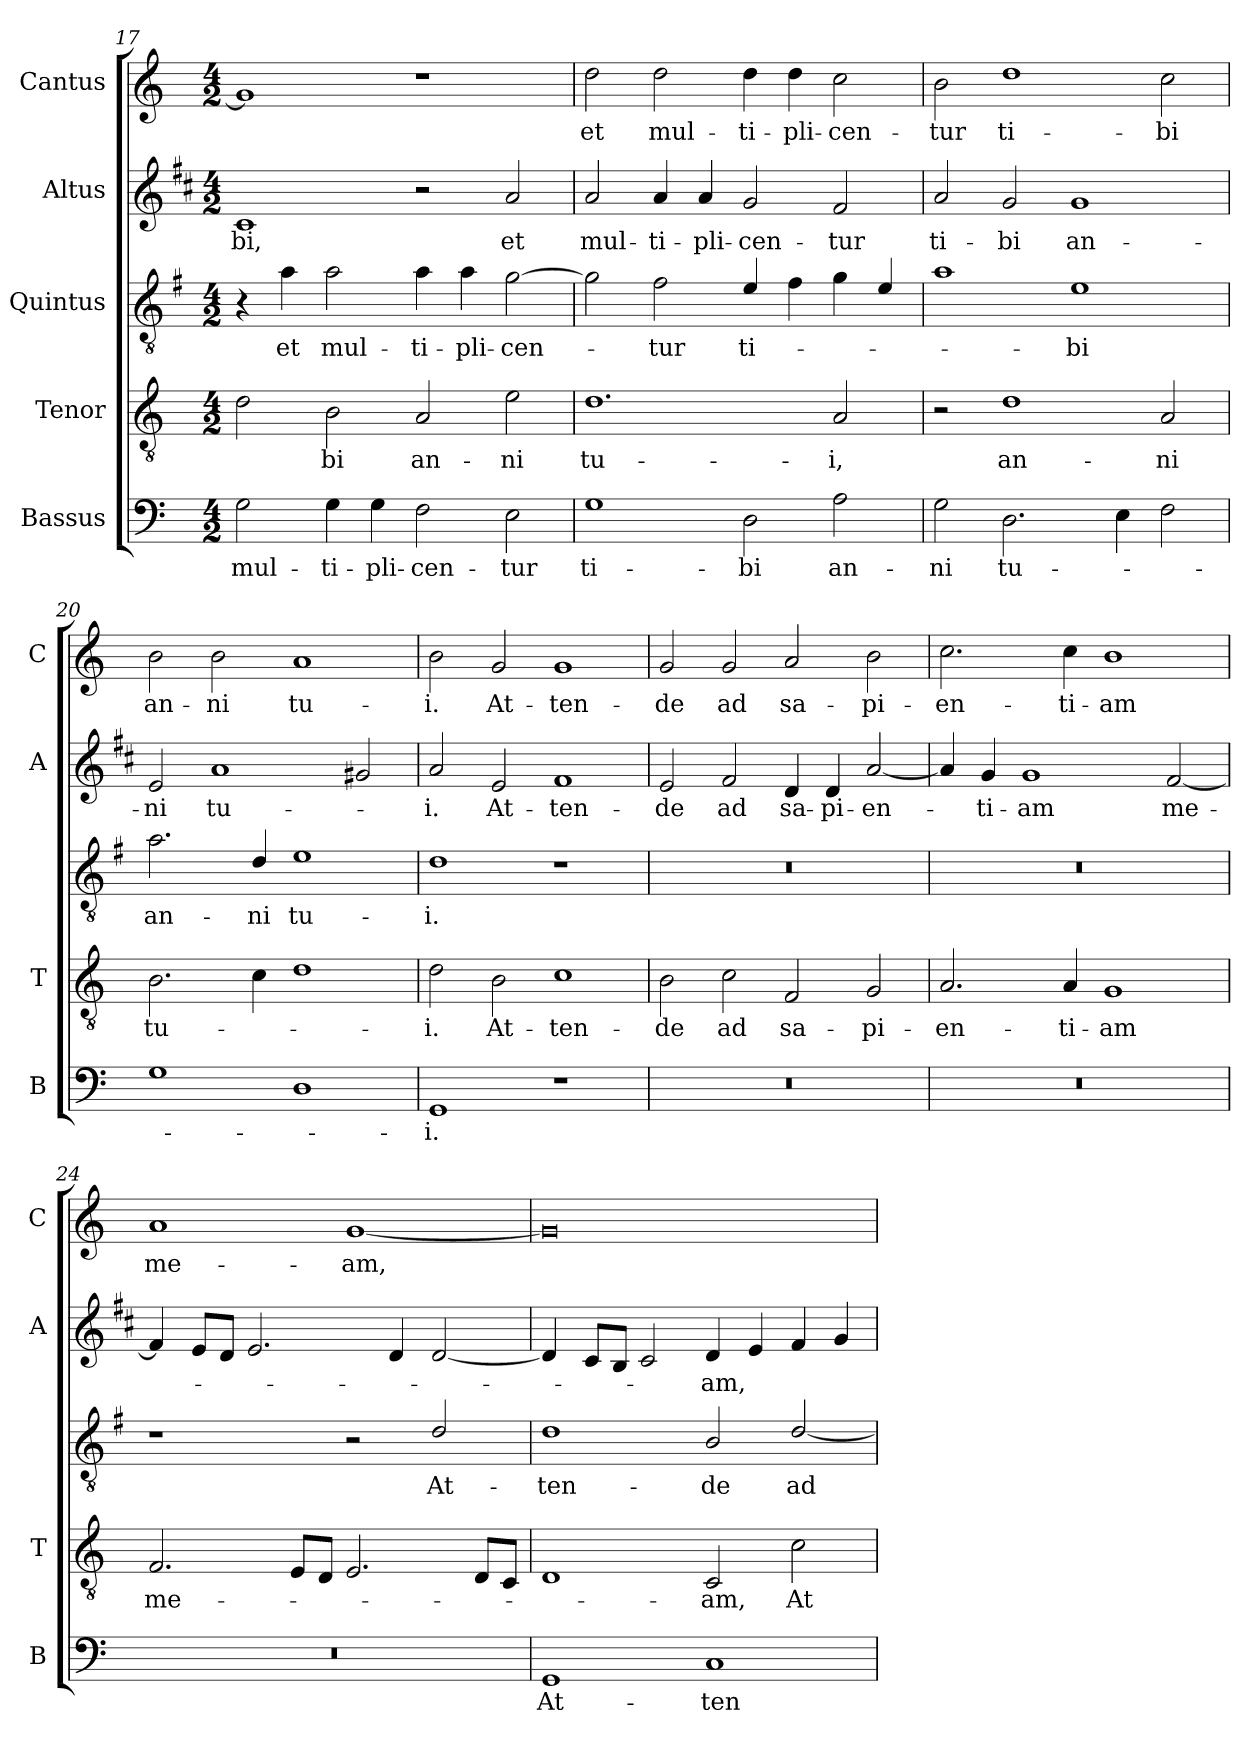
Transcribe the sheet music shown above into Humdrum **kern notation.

**kern	**text	**kern	**text	**kern	**text	**kern	**text	**kern	**text
*part5	*part5	*part4	*part4	*part3	*part3	*part2	*part2	*part1	*part1
*staff5	*staff5	*staff4	*staff4	*staff3	*staff3	*staff2	*staff2	*staff1	*staff1
*I"Bassus	*	*I"Tenor	*	*I"Quintus	*	*I"Altus	*	*I"Cantus	*
*I'B	*	*I'T	*	*	*	*I'A	*	*I'C	*
*clefF4	*	*clefGv2	*	*clefGv2	*	*clefG2	*	*clefG2	*
*	*	*	*	*ITrd4c7	*	*ITrd1c2	*	*	*
*k[]	*	*k[]	*	*k[]	*	*k[]	*	*k[]	*
*C:	*	*C:	*	*C:	*	*C:	*	*C:	*
*M4/2	*	*M4/2	*	*M4/2	*	*M4/2	*	*M4/2	*
=17	=17	=17	=17	=17	=17	=17	=17	=17	=17
!	!LO:LY:b	!	!	!	!	!	!LO:LY:b	!	!
2G\	mul-	2d\	.	4r	.	1B	-bi,	1g]	.
!	!	!	!	!	!LO:LY:b	!	!	!	!
.	.	.	.	4d\	et	.	.	.	.
!	!LO:LY:b	!	!LO:LY:b	!	!LO:LY:b	!	!	!	!
4G\	-ti-	2B\	-bi	2d\	mul-	.	.	.	.
!	!LO:LY:b	!	!	!	!	!	!	!	!
4G\	-pli-	.	.	.	.	.	.	.	.
!	!LO:LY:b	!	!LO:LY:b	!	!LO:LY:b	!	!	!	!
2F\	-cen-	2A/	an-	4d\	-ti-	2r	.	1r	.
!	!	!	!	!	!LO:LY:b	!	!	!	!
.	.	.	.	4d\	-pli-	.	.	.	.
!	!LO:LY:b	!	!LO:LY:b	!	!LO:LY:b	!	!LO:LY:b	!	!
2E\	-tur	2e\	-ni	[2c\	-cen-	2g/	et	.	.
!!LO:PB:g=z
=18	=18	=18	=18	=18	=18	=18	=18	=18	=18
!	!LO:LY:b	!	!LO:LY:b	!	!	!	!LO:LY:b	!	!LO:LY:b
1G	ti-	1.d	tu-	2c\]	.	2g/	mul-	2dd\	et
!	!	!	!	!	!LO:LY:b	!	!LO:LY:b	!	!LO:LY:b
.	.	.	.	2B\	-tur	4g/	-ti-	2dd\	mul-
!	!	!	!	!	!	!	!LO:LY:b	!	!
.	.	.	.	.	.	4g/	-pli-	.	.
!	!LO:LY:b	!	!	!	!LO:LY:b	!	!LO:LY:b	!	!LO:LY:b
2D\	-bi	.	.	4A/	ti-	2f/	-cen-	4dd\	-ti-
!	!	!	!	!	!	!	!	!	!LO:LY:b
.	.	.	.	4B\	.	.	.	4dd\	-pli-
!	!LO:LY:b	!	!LO:LY:b	!	!	!	!LO:LY:b	!	!LO:LY:b
2A\	an-	2A/	-i,	4c\	.	2e/	-tur	2cc\	-cen-
.	.	.	.	4A/	.	.	.	.	.
=19	=19	=19	=19	=19	=19	=19	=19	=19	=19
!	!LO:LY:b	!	!	!	!	!	!LO:LY:b	!	!LO:LY:b
2G\	-ni	2r	.	1d	.	2g/	ti-	2b\	-tur
!	!LO:LY:b	!	!LO:LY:b	!	!	!	!LO:LY:b	!	!LO:LY:b
2.D\	tu-	1d	an-	.	.	2f/	-bi	1dd	ti-
!	!	!	!	!	!LO:LY:b	!	!LO:LY:b	!	!
.	.	.	.	1A	-bi	1f	an-	.	.
4E\	.	.	.	.	.	.	.	.	.
!	!	!	!LO:LY:b	!	!	!	!	!	!LO:LY:b
2F\	.	2A/	-ni	.	.	.	.	2cc\	-bi
=20	=20	=20	=20	=20	=20	=20	=20	=20	=20
!	!	!	!LO:LY:b	!	!LO:LY:b	!	!LO:LY:b	!	!LO:LY:b
1G	.	2.B\	tu-	2.d\	an-	2d/	-ni	2b\	an-
!	!	!	!	!	!	!	!LO:LY:b	!	!LO:LY:b
.	.	.	.	.	.	1g	tu-	2b\	-ni
!	!	!	!	!	!LO:LY:b	!	!	!	!
.	.	4c\	.	4G/	-ni	.	.	.	.
!	!	!	!	!	!LO:LY:b	!	!	!	!LO:LY:b
1D	.	1d	.	1A	tu-	.	.	1a	tu-
.	.	.	.	.	.	2f#X/	.	.	.
=21	=21	=21	=21	=21	=21	=21	=21	=21	=21
!	!LO:LY:b	!	!LO:LY:b	!	!LO:LY:b	!	!LO:LY:b	!	!LO:LY:b
1GG	-i.	2d\	-i.	1G	-i.	2g/	-i.	2b\	-i.
!	!	!	!LO:LY:b	!	!	!	!LO:LY:b	!	!LO:LY:b
.	.	2B\	At-	.	.	2d/	At-	2g/	At-
!	!	!	!LO:LY:b	!	!	!	!LO:LY:b	!	!LO:LY:b
1r	.	1c	-ten-	1r	.	1e	-ten-	1g	-ten-
=22	=22	=22	=22	=22	=22	=22	=22	=22	=22
!	!	!	!LO:LY:b	!	!	!	!LO:LY:b	!	!LO:LY:b
0r	.	2B\	-de	0r	.	2d/	-de	2g/	-de
!	!	!	!LO:LY:b	!	!	!	!LO:LY:b	!	!LO:LY:b
.	.	2c\	ad	.	.	2e/	ad	2g/	ad
!	!	!	!LO:LY:b	!	!	!	!LO:LY:b	!	!LO:LY:b
.	.	2F/	sa-	.	.	4c/	sa-	2a/	sa-
!	!	!	!	!	!	!	!LO:LY:b	!	!
.	.	.	.	.	.	4c/	-pi-	.	.
!	!	!	!LO:LY:b	!	!	!	!LO:LY:b	!	!LO:LY:b
.	.	2G/	-pi-	.	.	[2g/	-en-	2b\	-pi-
=23	=23	=23	=23	=23	=23	=23	=23	=23	=23
!	!	!	!LO:LY:b	!	!	!	!	!	!LO:LY:b
0r	.	2.A/	-en-	0r	.	4g/]	.	2.cc\	-en-
!	!	!	!	!	!	!	!LO:LY:b	!	!
.	.	.	.	.	.	4f/	-ti-	.	.
!	!	!	!	!	!	!	!LO:LY:b	!	!
.	.	.	.	.	.	1f	-am	.	.
!	!	!	!LO:LY:b	!	!	!	!	!	!LO:LY:b
.	.	4A/	-ti-	.	.	.	.	4cc\	-ti-
!	!	!	!LO:LY:b	!	!	!	!	!	!LO:LY:b
.	.	1G	-am	.	.	.	.	1b	-am
!	!	!	!	!	!	!	!LO:LY:b	!	!
.	.	.	.	.	.	[2e/	me-	.	.
!!LO:LB:g=z
=24	=24	=24	=24	=24	=24	=24	=24	=24	=24
!	!	!	!LO:LY:b	!	!	!	!	!	!LO:LY:b
0r	.	2.F/	me-	1r	.	4e/]	.	1a	me-
.	.	.	.	.	.	8d/L	.	.	.
.	.	.	.	.	.	8c/J	.	.	.
.	.	.	.	.	.	2.d/	.	.	.
.	.	8E/L	.	.	.	.	.	.	.
.	.	8D/J	.	.	.	.	.	.	.
!	!	!	!	!	!	!	!	!	!LO:LY:b
.	.	2.E/	.	2r	.	.	.	[1g	-am,
.	.	.	.	.	.	4c/	.	.	.
!	!	!	!	!	!LO:LY:b	!	!	!	!
.	.	.	.	2G/	At-	[2c/	.	.	.
.	.	8D/L	.	.	.	.	.	.	.
.	.	8C/J	.	.	.	.	.	.	.
=25	=25	=25	=25	=25	=25	=25	=25	=25	=25
!	!LO:LY:b	!	!	!	!LO:LY:b	!	!	!	!
1GG	At-	1D	.	1G	-ten-	4c/]	.	0g]	.
.	.	.	.	.	.	8B/L	.	.	.
.	.	.	.	.	.	8A/J	.	.	.
.	.	.	.	.	.	2B/	.	.	.
!	!LO:LY:b	!	!LO:LY:b	!	!LO:LY:b	!	!LO:LY:b	!	!
1C	-ten-	2C/	-am,	2E/	-de	4c/	-am,	.	.
.	.	.	.	.	.	4d/	.	.	.
!	!	!	!LO:LY:b	!	!LO:LY:b	!	!	!	!
.	.	2c\	At-	[2G/	ad	4e/	.	.	.
.	.	.	.	.	.	4f/	.	.	.
=	=	=	=	=	=	=	=	=	=
*-	*-	*-	*-	*-	*-	*-	*-	*-	*-
